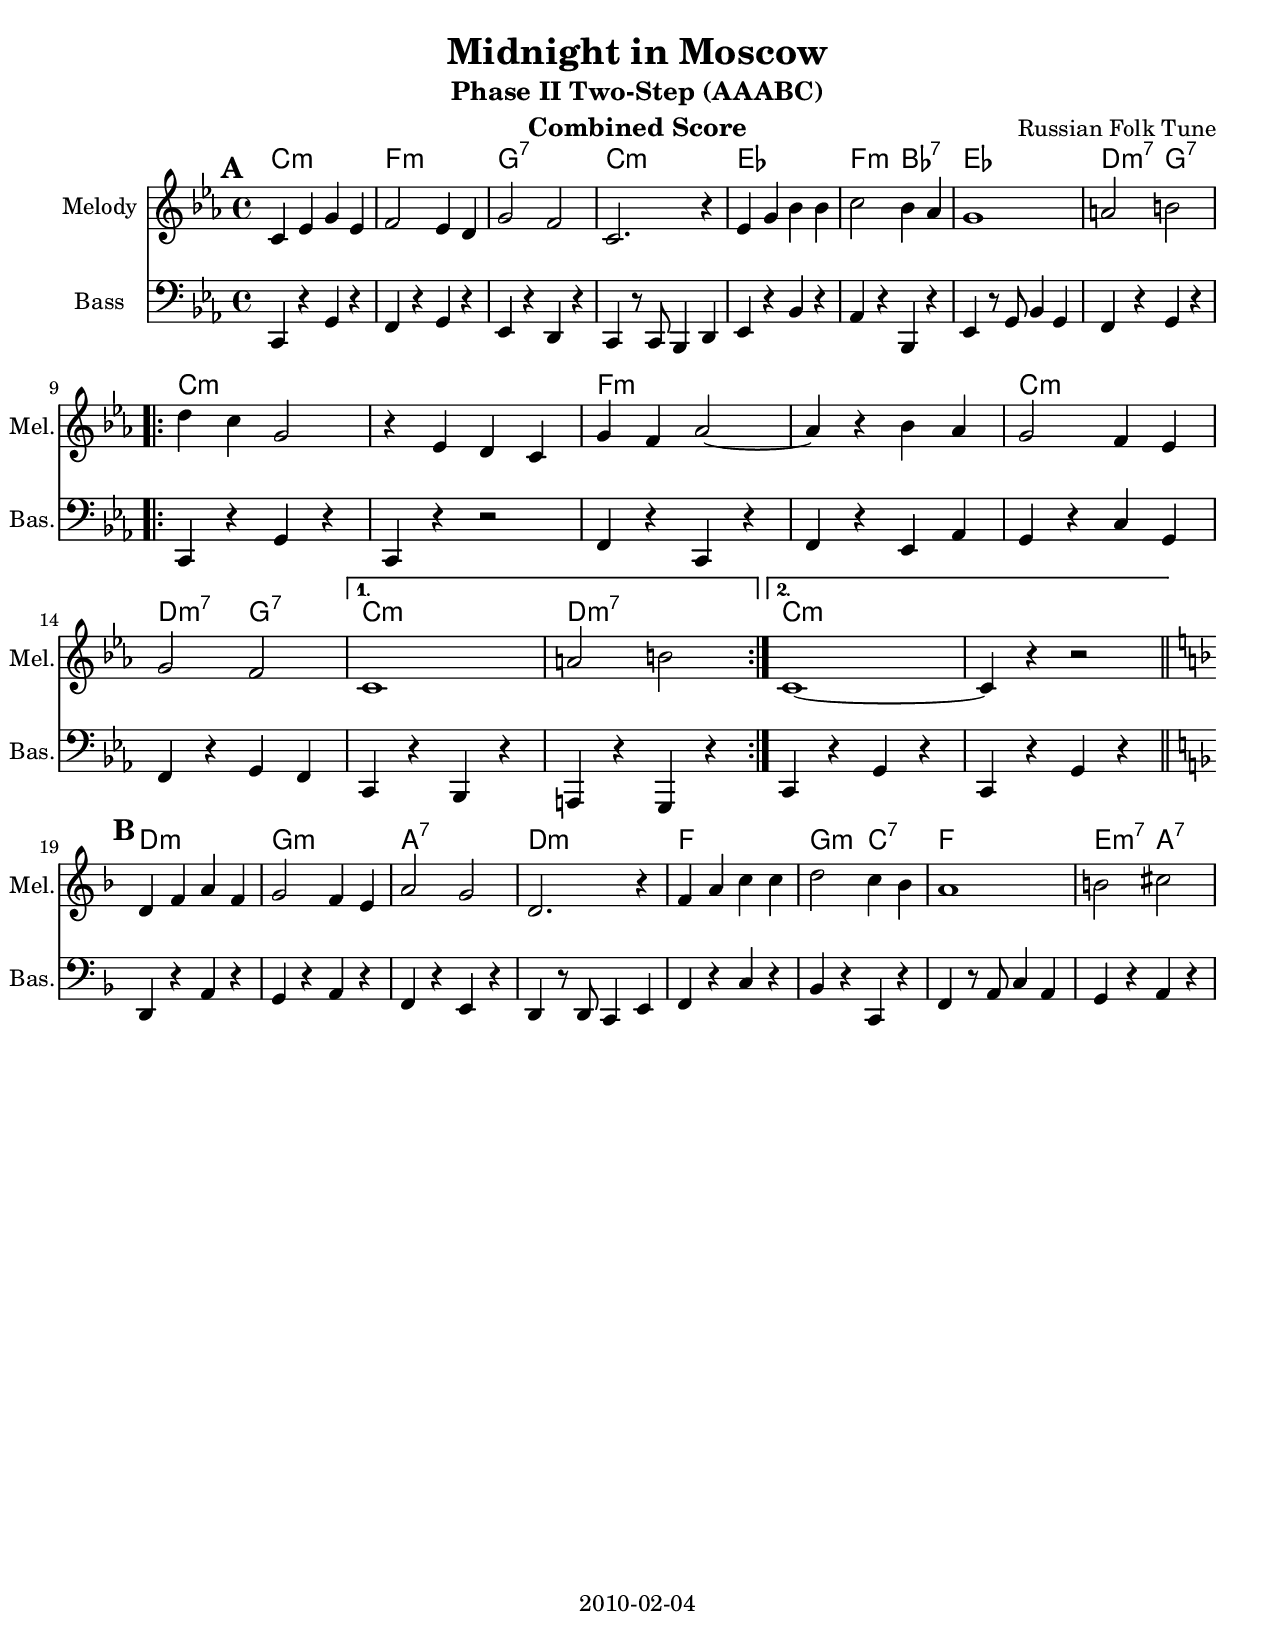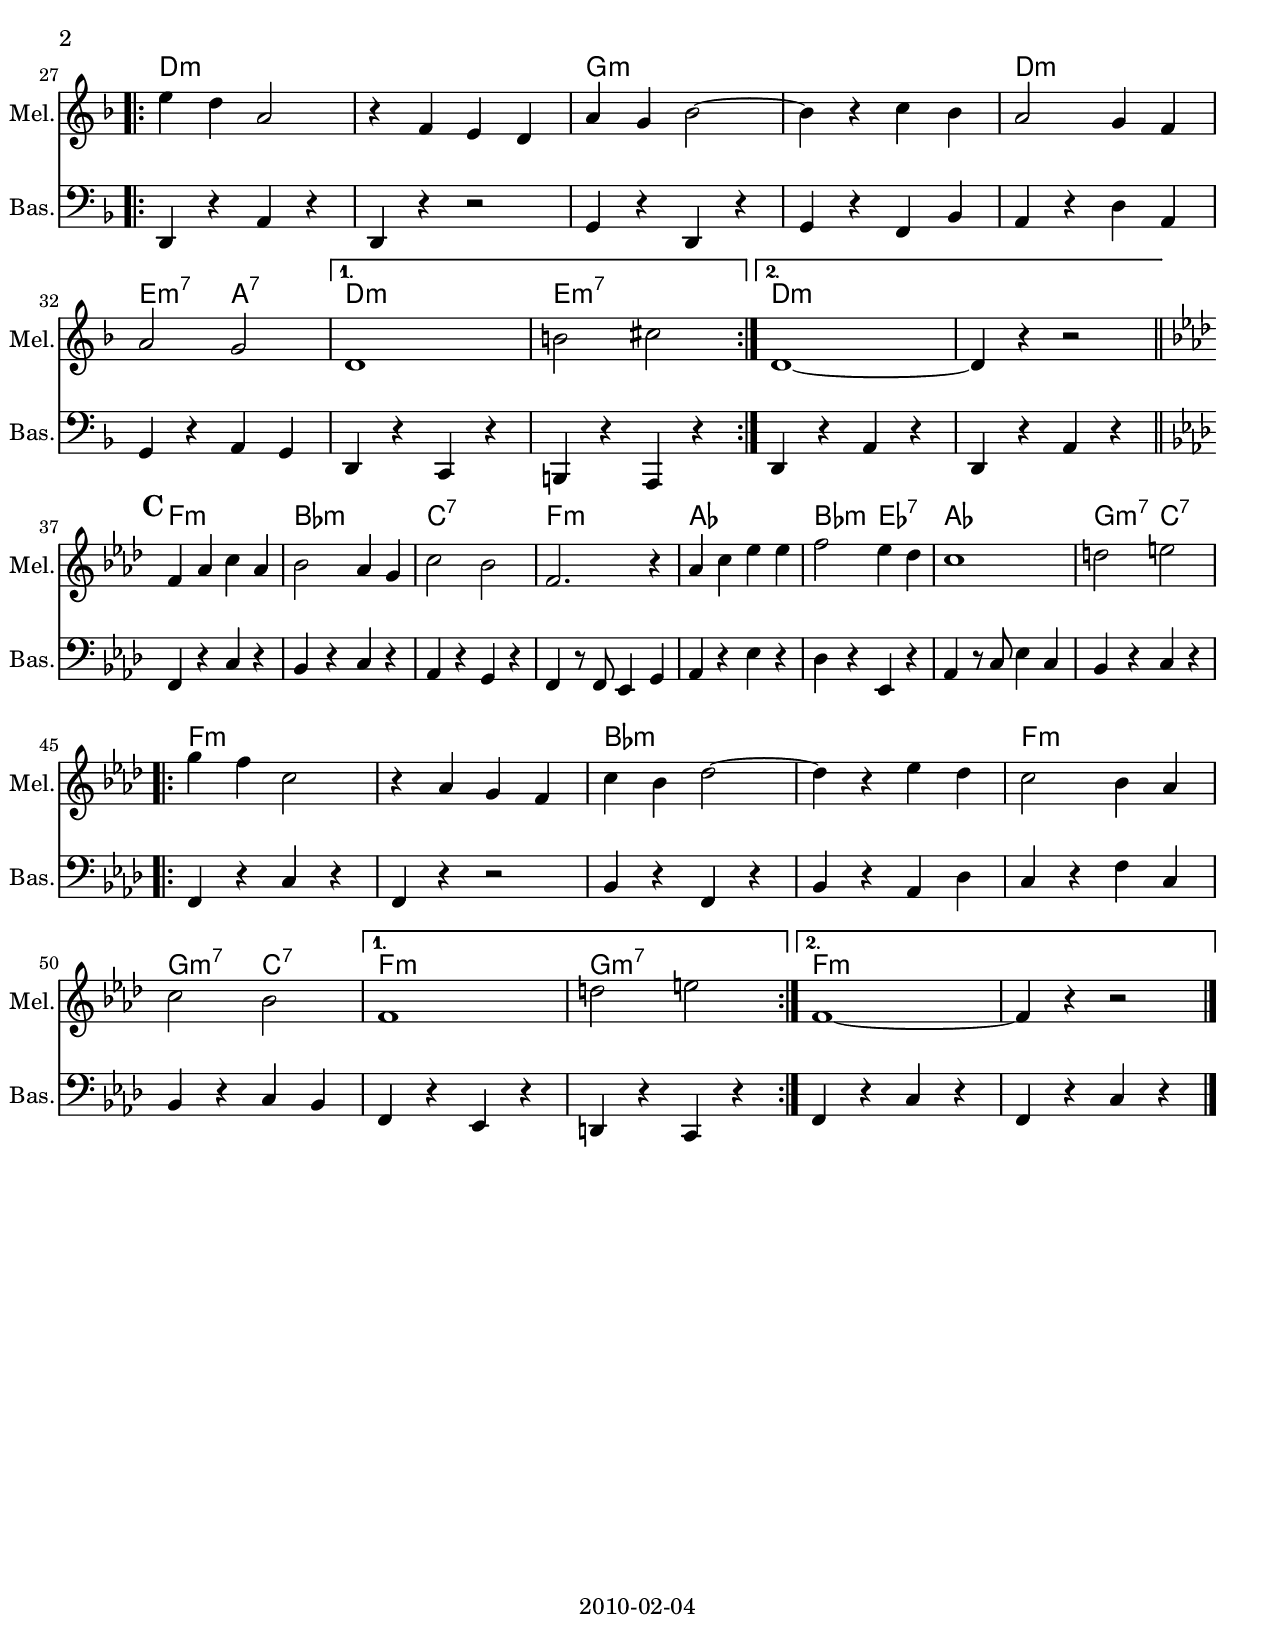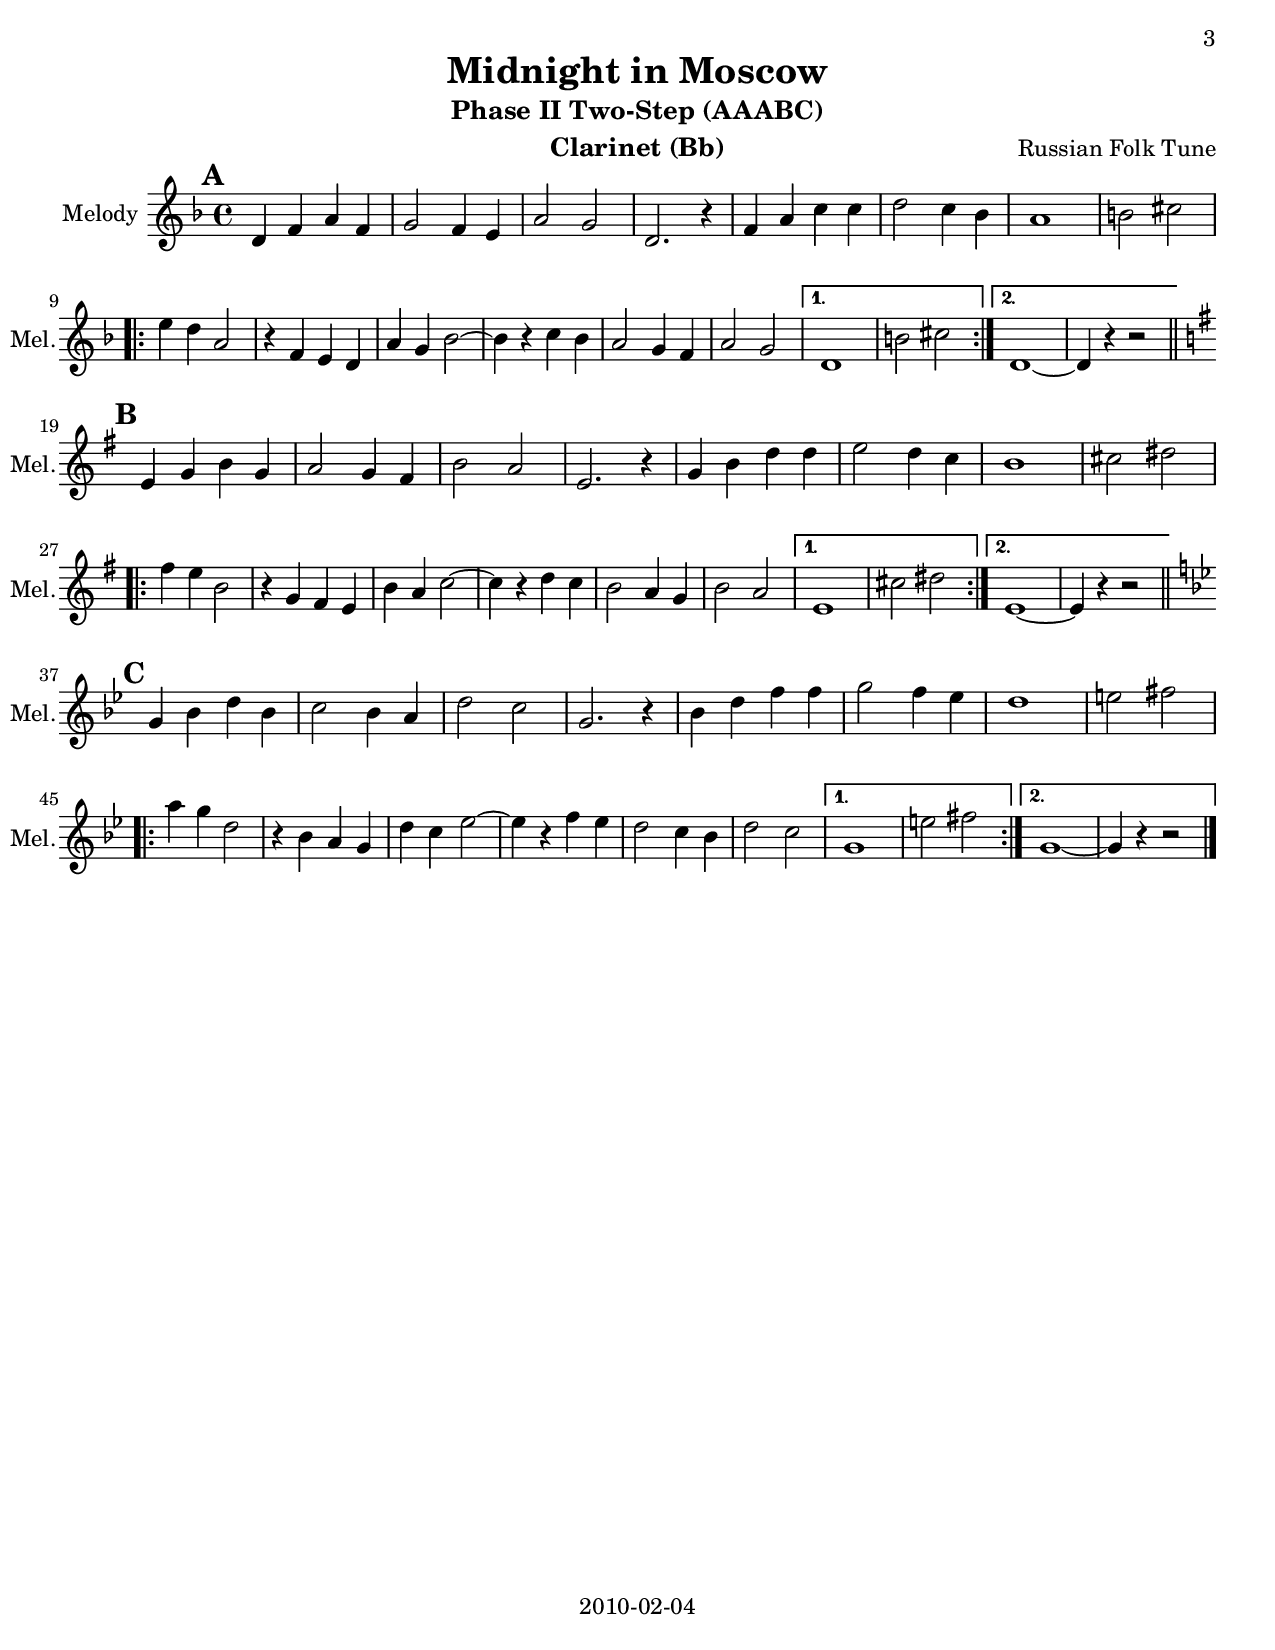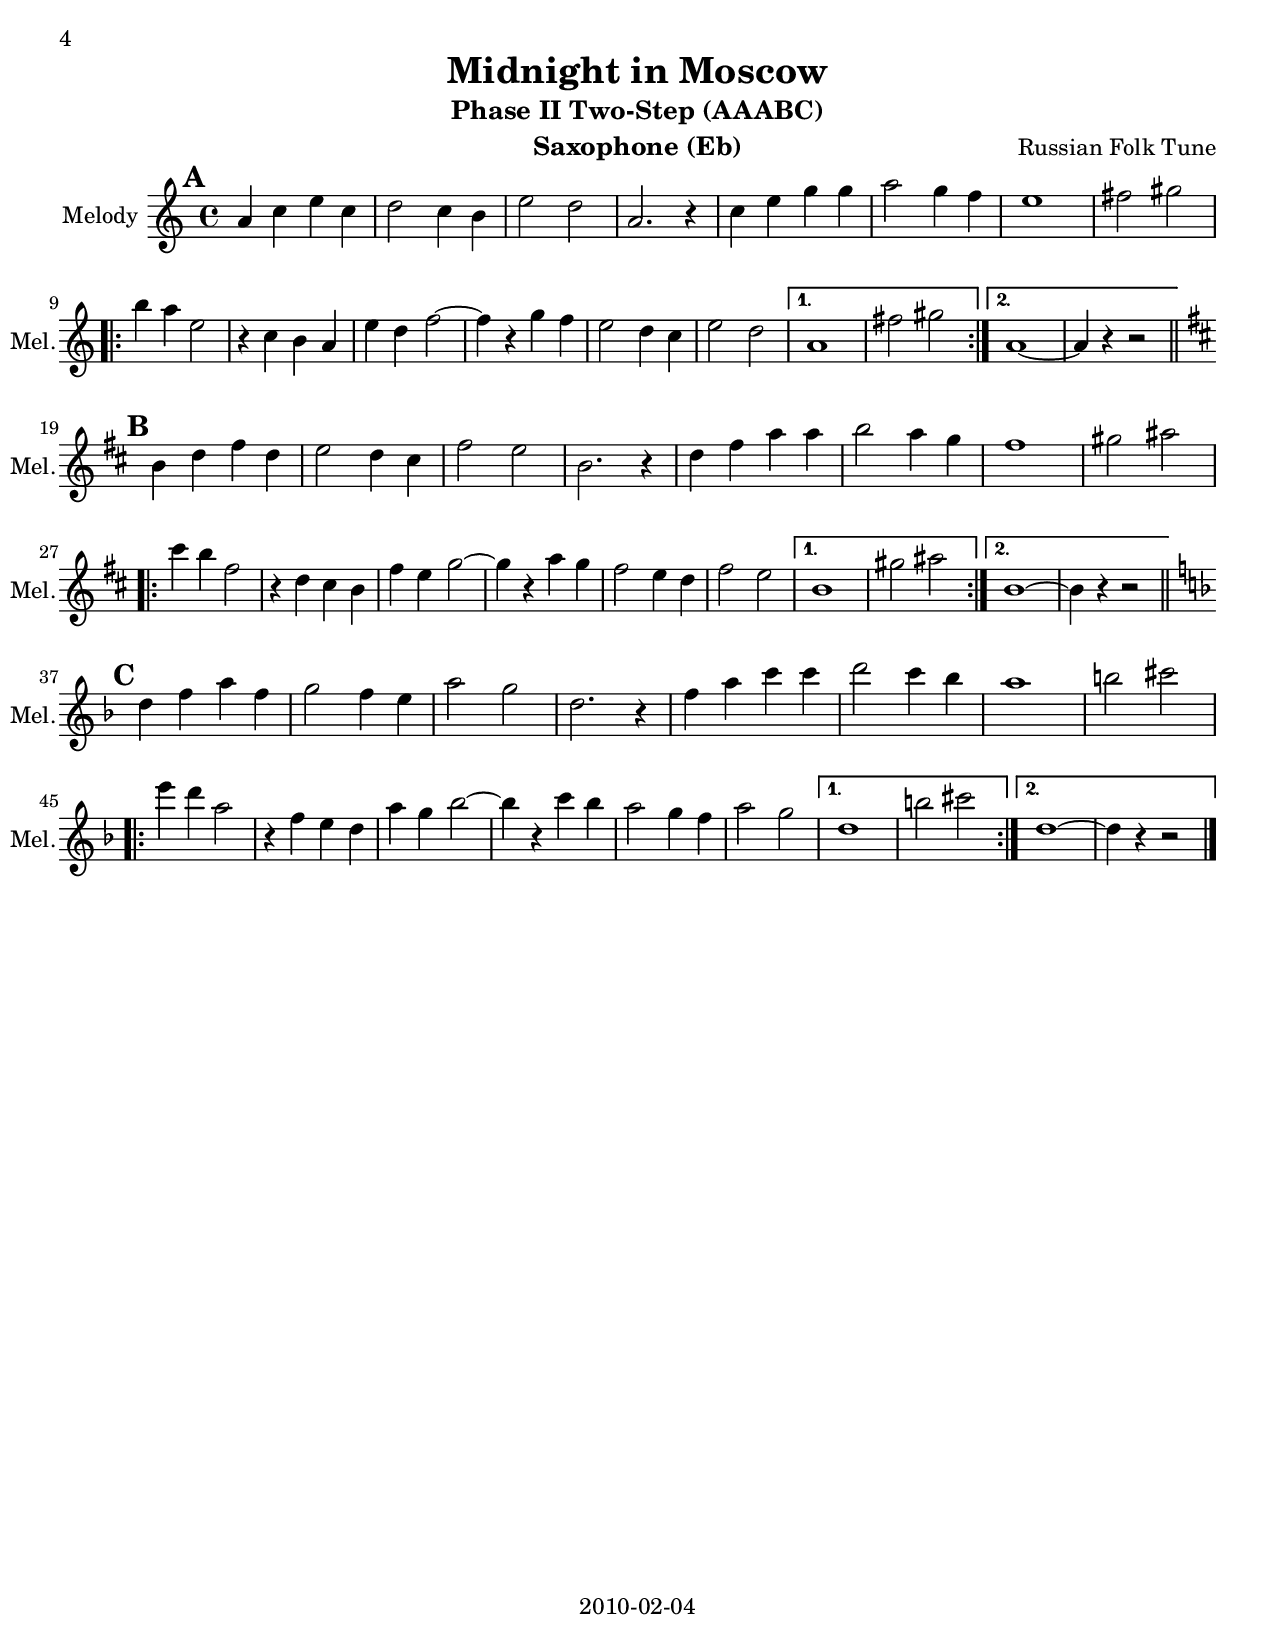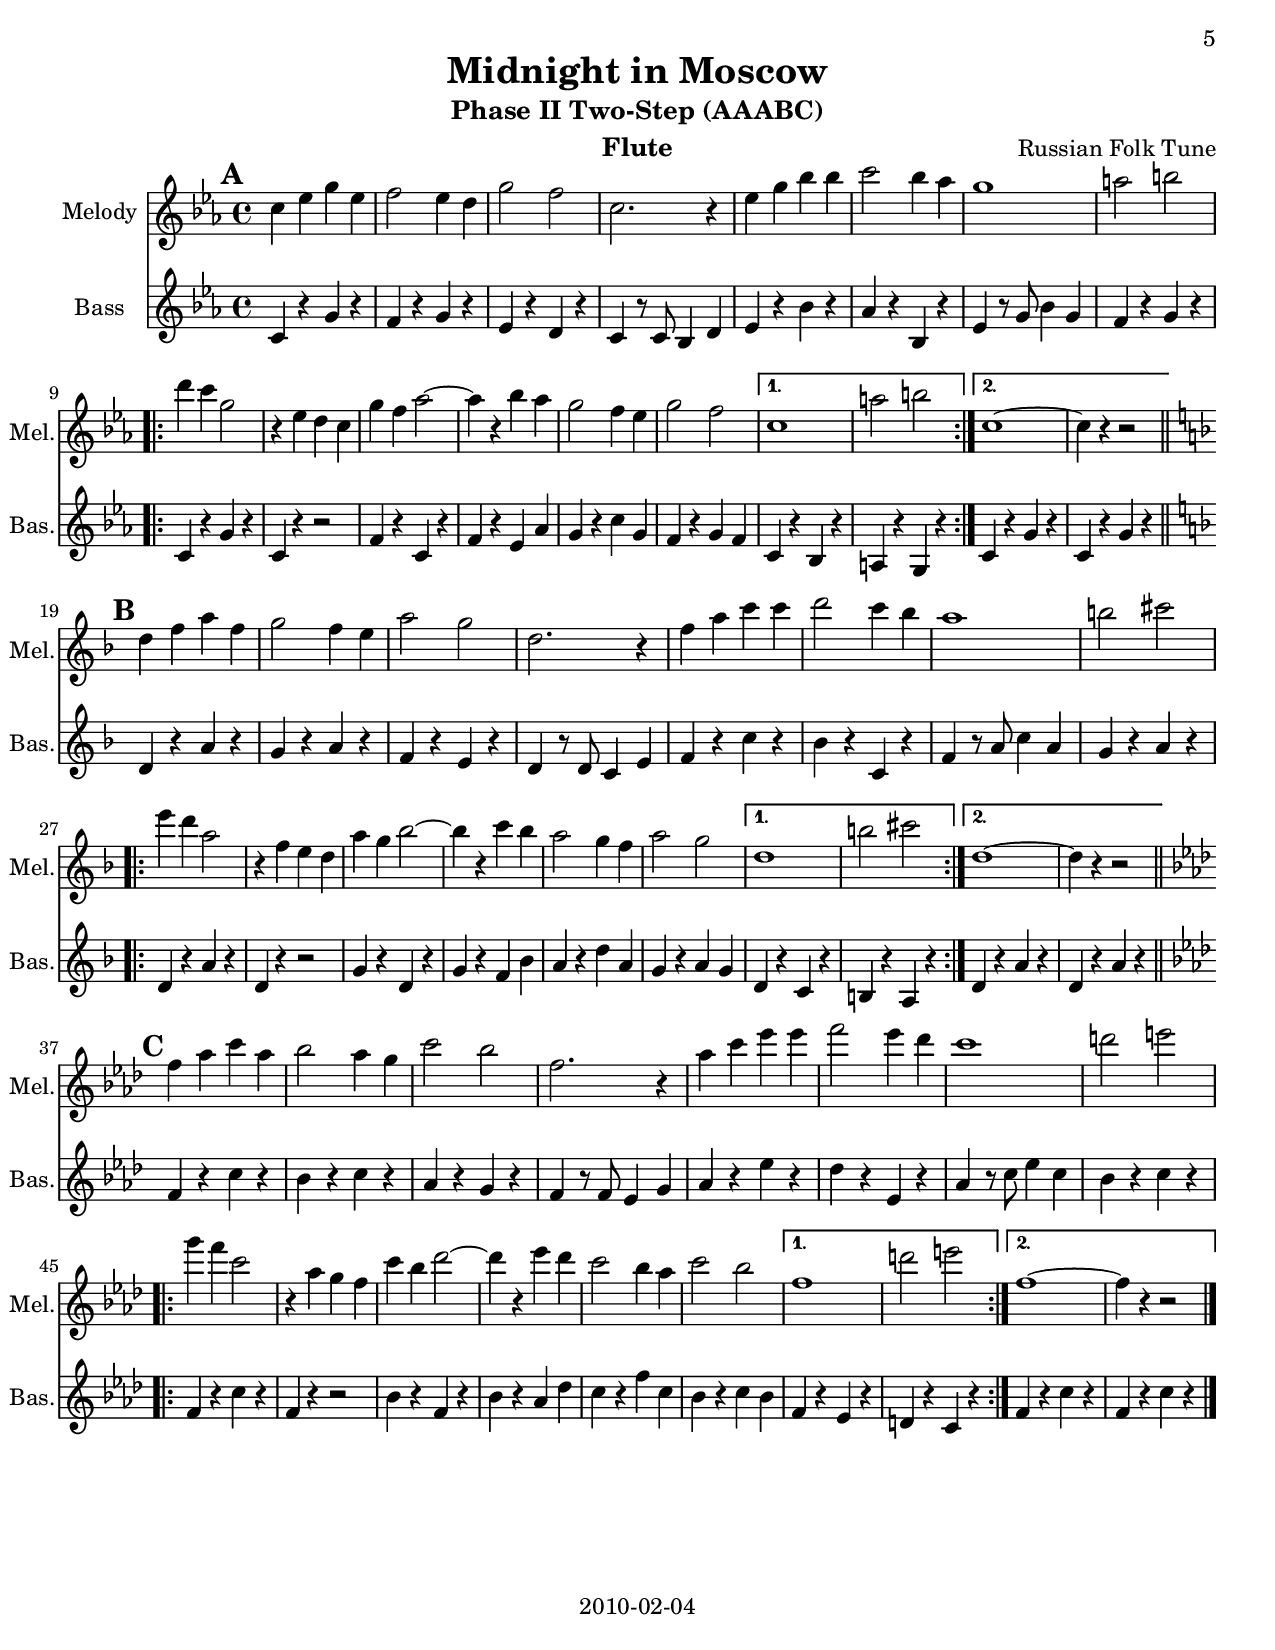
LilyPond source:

\version "2.12.2"
\header {
  title = "Midnight in Moscow"
  subtitle = "Phase II Two-Step (AAABC)"
  composer = "Russian Folk Tune"
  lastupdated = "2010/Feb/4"
}
#(set-default-paper-size "letter")

\paper {
  scoreTitleMarkup = \bookTitleMarkup
  bookTitleMarkup = \markup {}
  ragged-bottom = ##t
  oddFooterMarkup = \markup { \fill-line { 2010-02-04 } }
}

linebreaks = {
  \time 4/4
  \tempo "Two step" 4 = 165

  s1*8 \break

  \repeat volta 2 {
    s1*6 \break
  }
  \alternative {
    { s1*2 }
    { s1*2 \break }
  }
}

melodyC = \relative c' {
  \key c \minor

  c='4 ees g ees | f2 ees4 d | g2 f2 | c2. r4 |
  ees='4 g bes bes | c2 bes4 aes | g1 | a2 b2 | \break

  \repeat volta 2 {
  d=''4 c g2 | r4 ees4 d c=' | g'4 f aes2 ~ | aes4 r4 bes aes |
  g='2 f4 ees | g2 f2 |
  }
  \alternative {
    { c1 | a'2 b2 | }
    { c,1 ~ | c4 r4 r2 | }
  }
}
melody = {
  \set Score.markFormatter = #format-mark-box-letters
  \clef "treble"
  \time 4/4

  \mark \default % A part
  \melodyC \bar "||" \break
  \mark \default % B part
  \transpose c d \melodyC \bar "||" \break
  \mark \default % C part
  \transpose c f \melodyC \bar "|."
}

bassC = \relative c, {
  \key c \minor
  c=,4 r g' r | f r g r | ees r d r | c r8 c bes4 d |
  ees=,4 r bes' r | aes r bes, r | ees r8 g bes4 g | f4 r g r |

  \repeat volta 2 {
    c,=,4 r g' r | c, r r2 | f4 r c r | f r ees aes |
    g=, r c g | f r g f |
  }
  \alternative {
    { c=,4 r bes r | a r g r | }
    { c=,4 r g' r | c, r g' r | }
  }
}

bass = {
  %\clef "bass"
  \time 4/4

  \bassC \bar "||" \break
  \transpose c d \bassC \bar "||" \break
  \transpose c f \bassC \bar "|."
}

harmonyC = \chordmode {
  c2:m c:m | f2:m f:m | g2:7 g:7 | c2:m c:m |
  ees2 ees | f2:m bes:7 | ees2 ees | d2:m7 g:7 |
  \repeat volta 2 {
    c2:m c:m |  c2:m c:m | f2:m f:m | f2:m f:m |
    c2:m c:m | d2:m7 g:7 |
  }
  \alternative {
    { c2:m c:m | d2:m7 d:m7 | }
    { c2:m c:m | c2:m s2 | }
  }
}
harmony = {
  \set Score.markFormatter = #format-mark-box-letters
  \time 4/4
  %\mark \default % A part
  \harmonyC
  %\mark \default % B part
  \transpose c d \harmonyC
  %\mark \default % C part
  \transpose c f \harmonyC
}


% combined score
\score {
  <<
    \context ChordNames {
         \set chordChanges = ##t
         \harmony
    }
    \context Staff = melody {
      \set Staff.instrumentName = "Melody"
      \set Staff.shortInstrumentName = "Mel."
      %\set Staff.voltaSpannerDuration = #(ly:make-moment 3 4)
      \melody
    }
    %\new Lyrics \lyricsto "melody" { \words }
    \context Staff = bass {
      \set Staff.instrumentName = "Bass"
      \set Staff.shortInstrumentName = "Bas."
      \clef bass \bass
    }
  >>
  \layout { }
  \header {
    instrument = "Combined Score"
  }
}

% clarinet score
\score {
  <<
    \context Staff = clarinetA {
      \set Staff.instrumentName = "Melody"
      \set Staff.shortInstrumentName = "Mel."
      \transpose bes c' \melody
    }
    %\context Staff = clarinetB {
    %  \set Staff.instrumentName = "Bass"
    %  \set Staff.shortInstrumentName = "Bas."
    %  \transpose bes c'' \bass
    %}
  >>
  \header {
    instrument = "Clarinet (Bb)"
    breakbefore=##t
  }
}

% saxophone score
\score {
  <<
    \context Staff = saxA {
      \set Staff.instrumentName = "Melody"
      \set Staff.shortInstrumentName = "Mel."
      \transpose ees c' \melody
    }
    %\context Staff = saxB {
    %  \set Staff.instrumentName = "Bass"
    %  \set Staff.shortInstrumentName = "Bas."
    %  \transpose ees c'' \bass
    %}
  >>
  \header {
    instrument = "Saxophone (Eb)"
    breakbefore=##t
  }
}

% flute score
\score {
  <<
    %\context ChordNames {
    %     \set chordChanges = ##t
    %     \harmony
    %}
    \context Staff = fluteA {
      \set Staff.instrumentName = "Melody"
      \set Staff.shortInstrumentName = "Mel."
      \transpose c c' \melody
    }
    \context Staff = bass {
      \set Staff.instrumentName = "Bass"
      \set Staff.shortInstrumentName = "Bas."
      \transpose c, c' \bass
    }
  >>
  \header {
    instrument = "Flute"
    breakbefore=##t
  }
}

% midi score.
\score {
  \unfoldRepeats
  \context PianoStaff <<
    \context Staff=melody <<
       \set Staff.midiInstrument = "fiddle"
       r1 \melody
     >>
    %\context Staff=chords <<
    %  \set Staff.midiInstrument = "pizzicato strings"
    %  r1\pp
    %  \harmony
    %>>
    \context Staff=bass <<
      \set Staff.midiInstrument = "acoustic bass"
      r1
      \transpose c c' \bass
    >>
  >>

  \midi {
    \context {
      \Score
      tempoWholesPerMinute = #(ly:make-moment 165 4)
      }
    }
}
